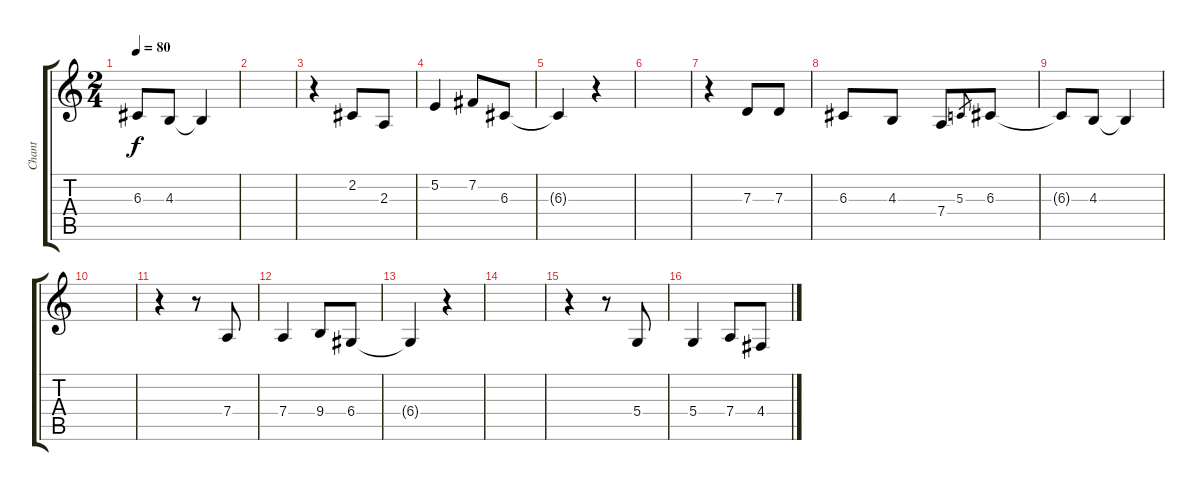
\track ("Chant" "Chant") {instrument synthvoice}
\staff {score tabs}
\tuning (E4 B3 G3 D3 A2 E2) {hide}
\ts (2 4)
\tempo 80
\clef g2
\ks c
6.3{t}.8{dy f} 4.3.8 4.3{t}.4 |
|
r.4 2.2.8 2.3.8 |
5.2.4 7.2.8 6.3.8 |
6.3{t}.4 r.4 |
|
r.4 7.3.8 7.3.8 |
6.3.8 4.3.8 7.4.8 5.3.8{gr} 6.3.8 |
6.3{t}.8 4.3.8 4.3{t}.4 |
|
r.4 r.8 7.4.8 |
7.4.4 9.4.8 6.4.8 |
6.4{t}.4 r.4 |
|
r.4 r.8 5.4.8 |
5.4.4 7.4.8 4.4.8
